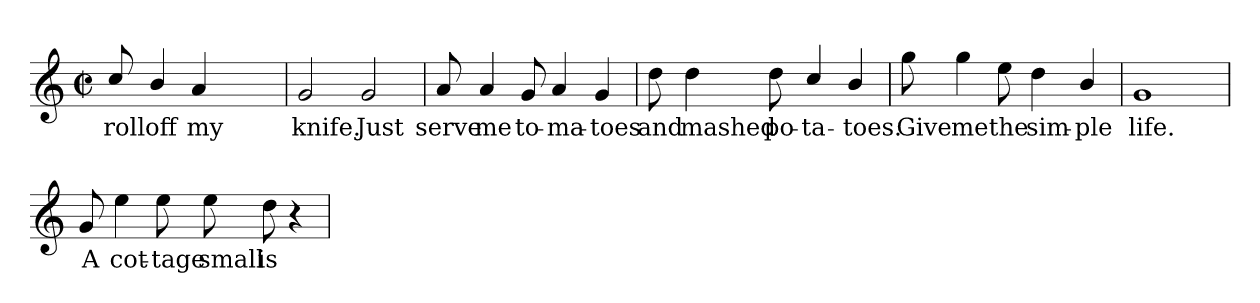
**kern	**text
*part1	*part1
*staff1	*staff1
*M2/2	*
*met(c|)	*
=	=
!	!LO:LY:b
8cc/	roll
!	!LO:LY:b
4b/	off
!	!LO:LY:b
4ai/	my
4.ryy	.
=	=
!	!LO:LY:b
2g/	knife.
!	!LO:LY:b
2g/	Just
=	=
!	!LO:LY:b
8a/	serve
!	!LO:LY:b
4ai/	me
!	!LO:LY:b
8gi/	to-
!	!LO:LY:b
4a/	-ma-
!	!LO:LY:b
4gi/	-toes
=	=
!	!LO:LY:b
8dd\	and
!	!LO:LY:b
4dd\	mashed
!	!LO:LY:b
8ddi\	po-
!	!LO:LY:b
4cci/	-ta-
!	!LO:LY:b
4bi/	-toes.
=	=
!	!LO:LY:b
8gg\	Give
!	!LO:LY:b
4ggi\	me
!	!LO:LY:b
8ee\	the
!	!LO:LY:b
4ddi\	sim-
!	!LO:LY:b
4bi/	-ple
=	=
!	!LO:LY:b
1g	life.
=	=
!	!LO:LY:b
8gi/	A
!	!LO:LY:b
4ee\	cot-
!	!LO:LY:b
8eei\	-tage
!	!LO:LY:b
8ee\L	small
!	!LO:LY:b
8dd\	is
4r	.
=	=
*-	*-
